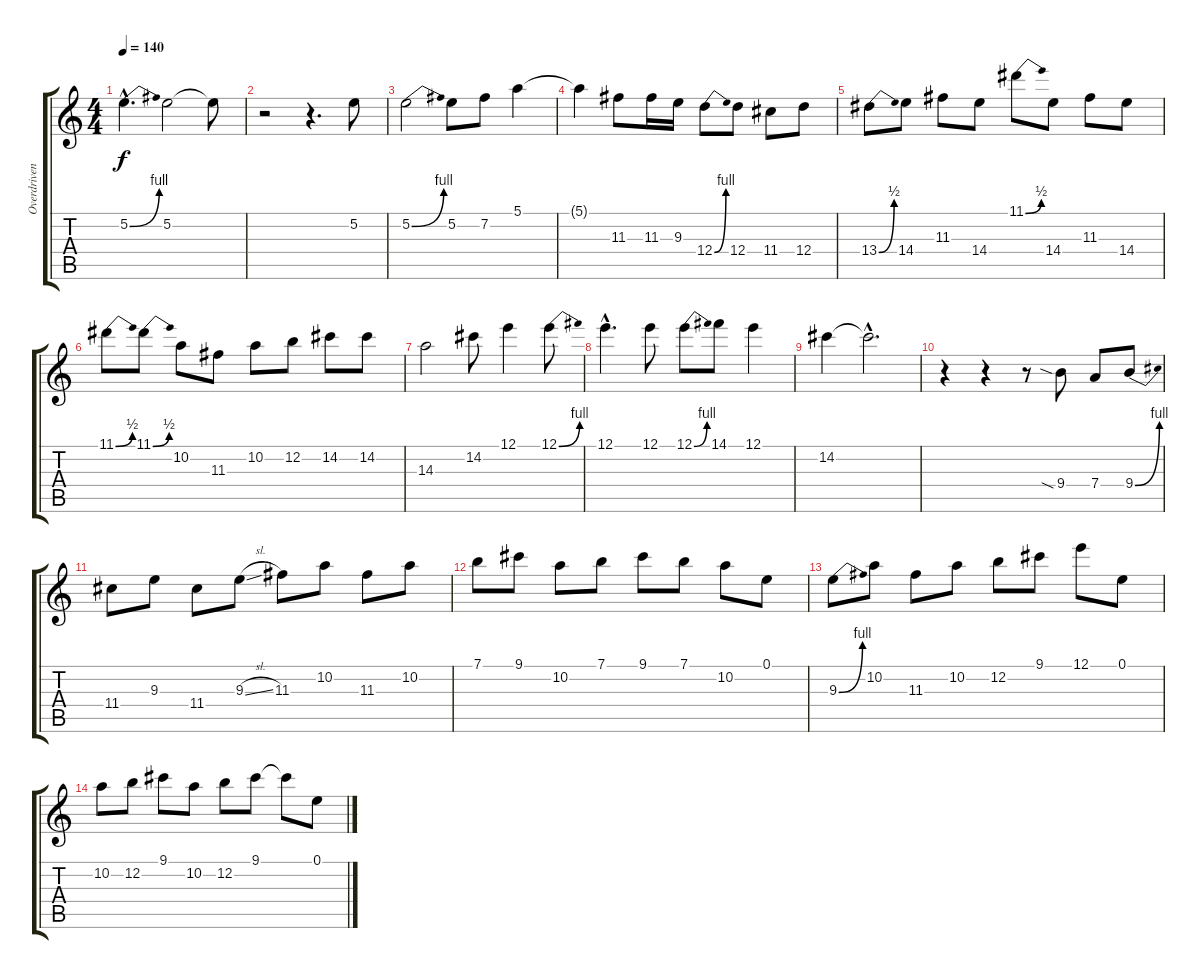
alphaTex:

\track ("Overdriven" "Overdriven") {instrument overdrivenguitar}
\staff {score tabs}
\tuning (E4 B3 G3 D3 A2 E2) {hide}
\ts (4 4)
\tempo 140
\clef g2
\ks c
5.2{be (bend 0 0 60 4) hac}.4{d dy f} 5.2.2 5.2{t}.8 |
r.2 r.4{d} 5.2.8 |
5.2{be (bend 0 0 60 4)}.2 5.2.8 7.2.8 5.1.4 |
5.1{t}.4 11.3.8 11.3.16 9.3.16 12.4{be (bend 0 0 60 4)}.8 12.4.8 11.4.8 12.4.8 |
13.4{be (bend 0 0 60 2)}.8 14.4.8 11.3.8 14.4.8 11.1{be (bend 0 0 60 2)}.8 14.4.8 11.3.8 14.4.8 |
11.1{be (bend 0 0 60 2)}.8 11.1{be (bend 0 0 60 2)}.8 10.2.8 11.3.8 10.2.8 12.2.8 14.2.8 14.2.8 |
14.3.2 14.2.8 12.1.4 12.1{be (bend 0 0 60 4)}.8 |
12.1{hac}.4{d} 12.1.8 12.1{be (bend 0 0 60 4)}.8 14.1.8 12.1.4 |
14.2.4 14.2{hac t}.2{d} |
r.4 r.4 r.8 9.4{sia}.8 7.4.8 9.4{be (bend 0 0 60 4)}.8 |
11.4.8 9.3.8 11.4.8 9.3{sl}.8 11.3.8 10.2.8 11.3.8 10.2.8 |
7.1.8 9.1.8 10.2.8 7.1.8 9.1.8 7.1.8 10.2.8 0.1.8 |
9.3{be (bend 0 0 60 4)}.8 10.2.8 11.3.8 10.2.8 12.2.8 9.1.8 12.1.8 0.1.8 |
10.2.8 12.2.8 9.1.8 10.2.8 12.2.8 9.1.8 9.1{t}.8 0.1.8
